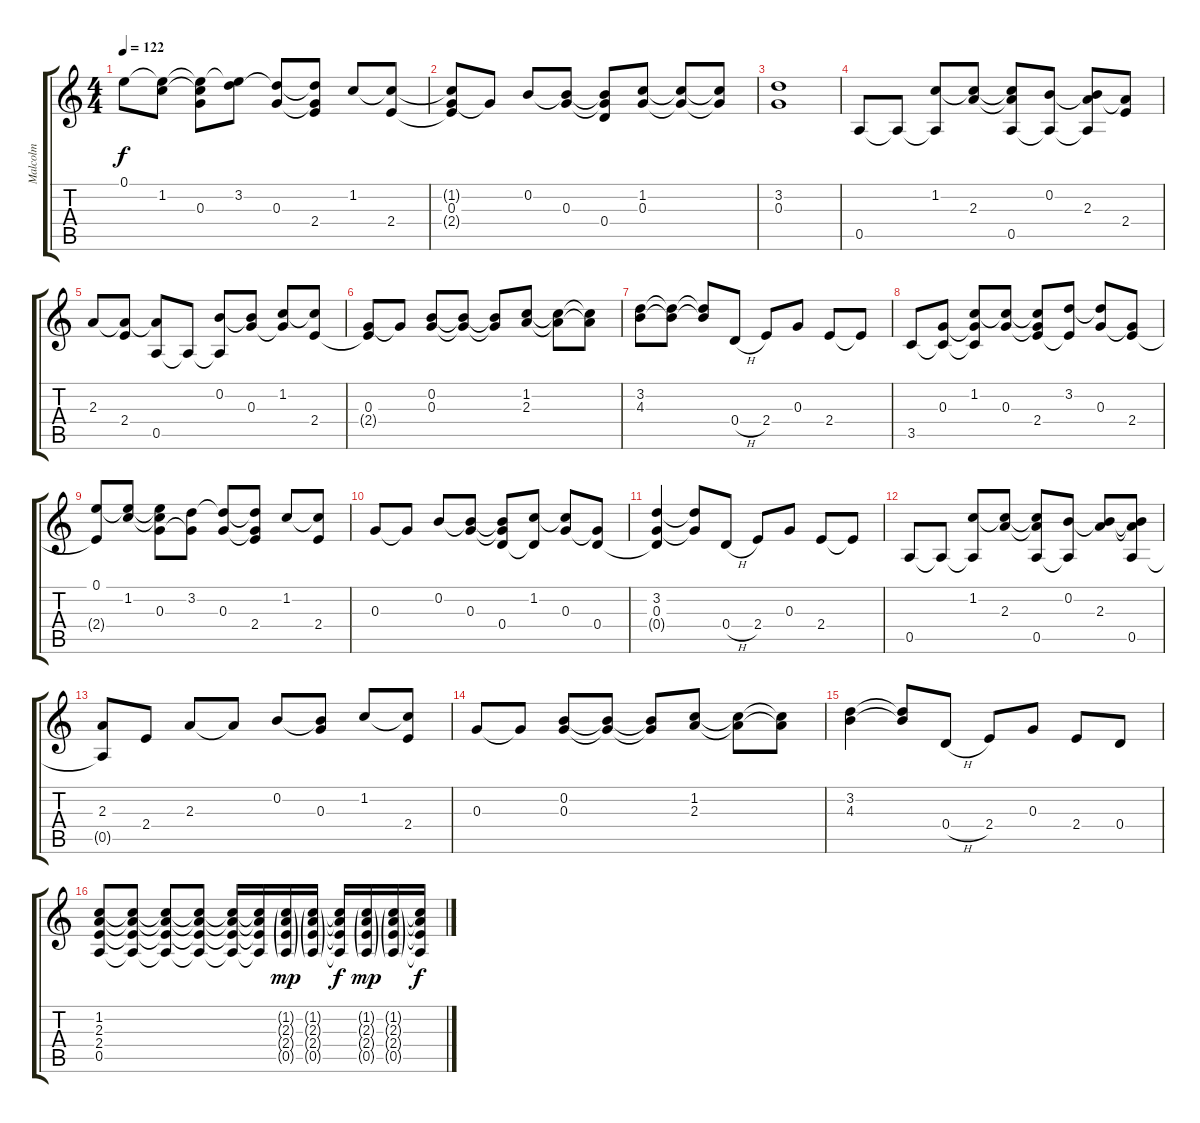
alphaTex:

\track ("Malcolm" "Malcolm") {instrument distortionguitar}
\staff {score tabs}
\tuning (E4 B3 G3 D3 A2 E2) {hide}
\ts (4 4)
\tempo 122
\clef g2
\ks c
0.1.8{dy f} (0.1{t} 1.2).8 (0.1{t} 1.2{t} 0.3).8 (0.1{t} 3.2).8 (3.2{t} 0.3).8 (3.2{t} 0.3{t} 2.4).8 1.2.8 (1.2{t} 2.4).8 |
(1.2{t} 0.3 2.4{t}).8 0.3{t}.8 0.2.8 (0.2{t} 0.3).8 (0.2{t} 0.3{t} 0.4).8 (1.2 0.3).8 (1.2{t} 0.3{t}).8 (1.2{t} 0.3{t}).8 |
(3.2 0.3).1 |
0.5.8 0.5{t}.8 (1.2 0.5{t}).8 (1.2{t} 2.3).8 (1.2{t} 2.3{t} 0.5).8 (0.2 0.5{t}).8 (0.2{t} 2.3 0.5{t}).8 (2.3{t} 2.4).8 |
2.3.8 (2.3{t} 2.4).8 (2.3{t} 0.5).8 0.5{t}.8 (0.2 0.5{t}).8 (0.2{t} 0.3).8 (1.2 0.3{t}).8 (1.2{t} 2.4).8 |
(0.3 2.4{t}).8 0.3{t}.8 (0.2 0.3).8 (0.2{t} 0.3{t}).8 (0.2{t} 0.3{t}).8 (1.2 2.3).8 (1.2{t} 2.3{t}).8 (1.2{t} 2.3{t}).8 |
(3.2 4.3).8 (3.2{t} 4.3{t}).8 (3.2{t} 4.3{t}).8 0.4{h}.8 2.4.8 0.3.8 2.4.8 2.4{t}.8 |
3.5.8 (0.3 3.5{t}).8 (1.2 0.3{t} 3.5{t}).8 (1.2{t} 0.3).8 (1.2{t} 0.3{t} 2.4).8 (3.2 2.4{t}).8 (3.2{t} 0.3).8 (0.3{t} 2.4).8 |
(0.1 2.4{t}).8 (0.1{t} 1.2).8 (0.1{t} 1.2{t} 0.3).8 (3.2 0.3{t}).8 (3.2{t} 0.3).8 (3.2{t} 0.3{t} 2.4).8 1.2.8 (1.2{t} 2.4).8 |
0.3.8 0.3{t}.8 0.2.8 (0.2{t} 0.3).8 (0.2{t} 0.3{t} 0.4).8 (1.2 0.4{t}).8 (1.2{t} 0.3).8 (0.3{t} 0.4).8 |
(3.2 0.3 0.4{t}).4 (3.2{t} 0.3{t}).8 0.4{h}.8 2.4.8 0.3.8 2.4.8 2.4{t}.8 |
0.5.8 0.5{t}.8 (1.2 0.5{t}).8 (1.2{t} 2.3).8 (1.2{t} 2.3{t} 0.5).8 (0.2 0.5{t}).8 (0.2{t} 2.3).8 (0.2{t} 2.3{t} 0.5).8 |
(2.3 0.5{t}).8 2.4.8 2.3.8 2.3{t}.8 0.2.8 (0.2{t} 0.3).8 1.2.8 (1.2{t} 2.4).8 |
0.3.8 0.3{t}.8 (0.2 0.3).8 (0.2{t} 0.3{t}).8 (0.2{t} 0.3{t}).8 (1.2 2.3).8 (1.2{t} 2.3{t}).8 (1.2{t} 2.3{t}).8 |
(3.2 4.3).4 (3.2{t} 4.3{t}).8 0.4{h}.8 2.4.8 0.3.8 2.4.8 0.4.8 |
(1.2 2.3 2.4 0.5).8 (1.2{t} 2.3{t} 2.4{t} 0.5{t}).8 (1.2{t} 2.3{t} 2.4{t} 0.5{t}).8 (1.2{t} 2.3{t} 2.4{t} 0.5{t}).8 (1.2{t} 2.3{t} 2.4{t} 0.5{t}).16 (1.2{t} 2.3{t} 2.4{t} 0.5{t}).16 (1.2{g} 2.3{g} 2.4{g} 0.5{g}).16{dy mp} (1.2{g} 2.3{g} 2.4{g} 0.5{g}).16 (1.2{t} 2.3{t} 2.4{t} 0.5{t}).16{dy f} (1.2{g} 2.3{g} 2.4{g} 0.5{g}).16{dy mp} (1.2{g} 2.3{g} 2.4{g} 0.5{g}).16 (1.2{t} 2.3{t} 2.4{t} 0.5{t}).16{dy f}
